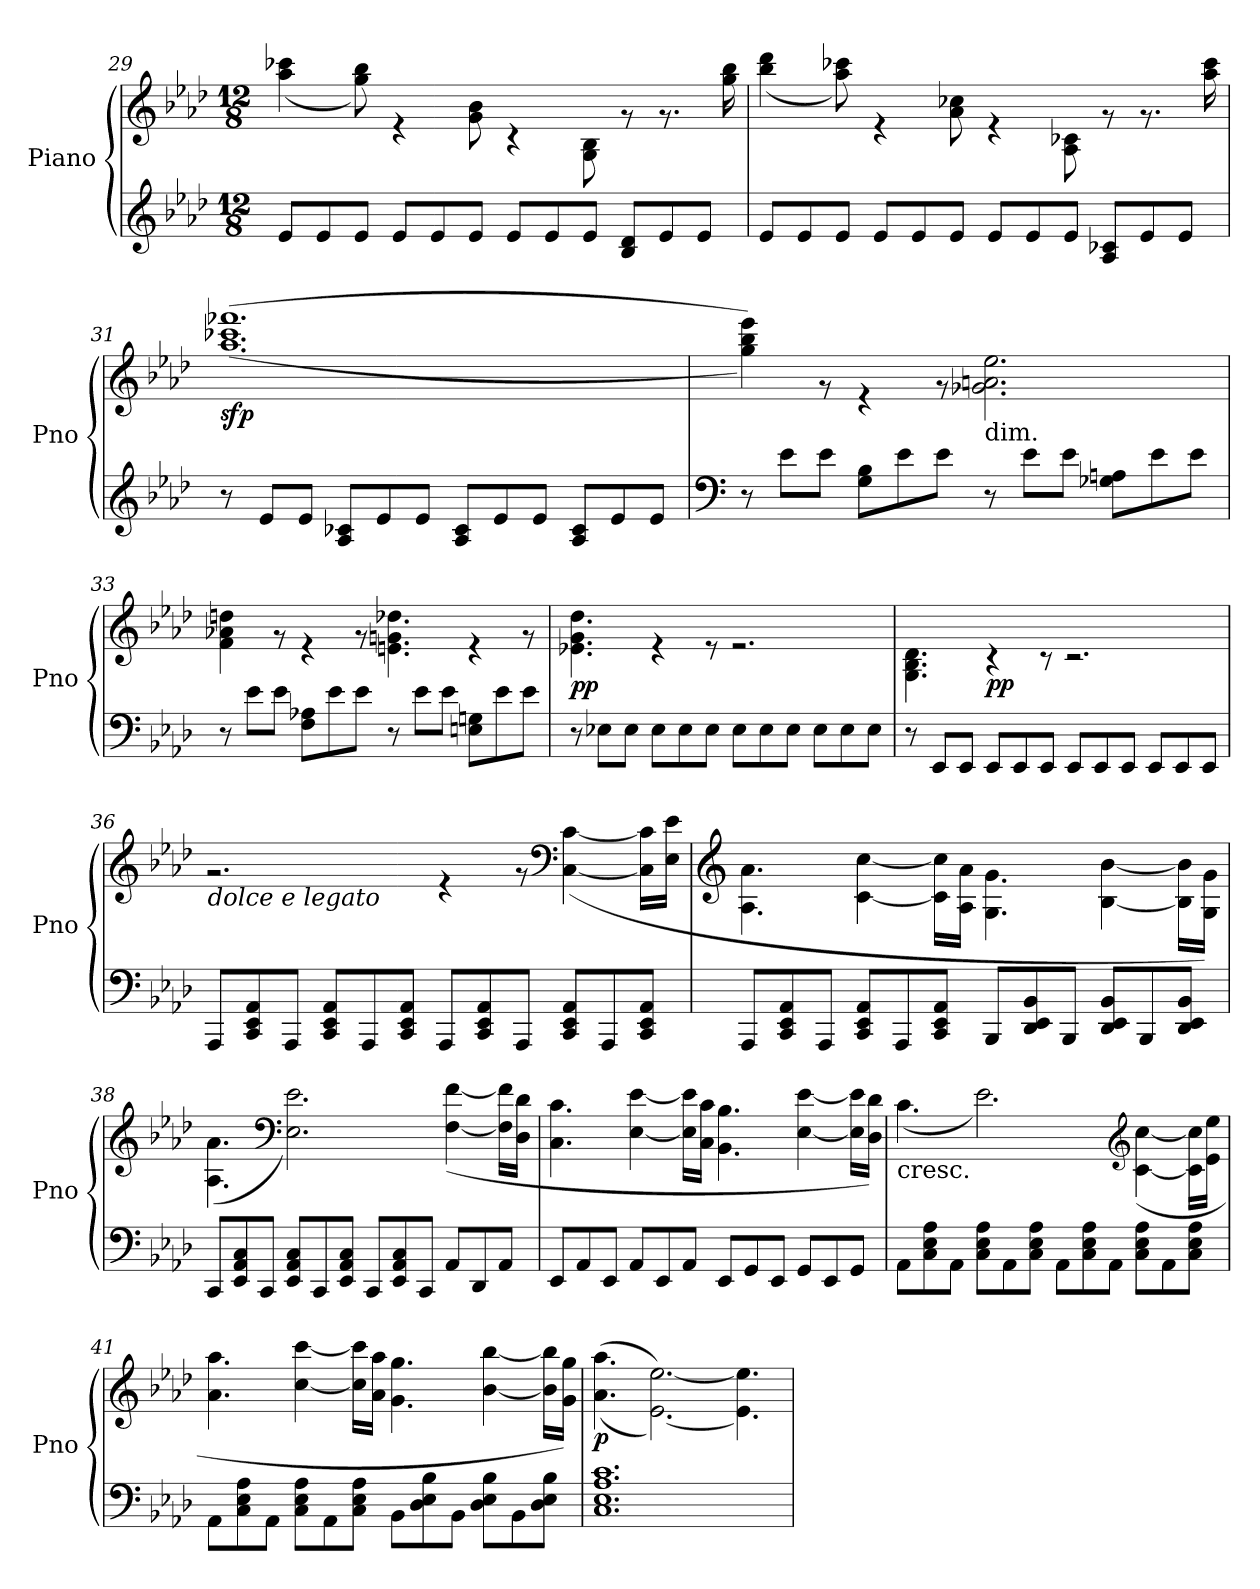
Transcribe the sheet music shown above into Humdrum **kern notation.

**kern	**kern	**dynam
*part1	*part1	*part1
*staff2	*staff1	*staff1/2
*I"Piano	*	*
*I'Pno	*	*
!!LO:PB:g=z
*clefG2	*clefG2	*
*k[b-e-a-d-]	*k[b-e-a-d-]	*
*f:	*f:	*
*M12/8	*M12/8	*
=29	=29	=29
*	*^	*
8e-/L	1.ryy	(<4aa-\ 4ccc-X\	.
8e-/	.	.	.
8e-/J	.	8gg\ 8bb-\)	.
8e-/L	.	4r	.
8e-/	.	.	.
8e-/J	.	8g\ 8b-\	.
8e-/L	.	4r	.
8e-/	.	.	.
8e-/J	.	8G\ 8B-\	.
8B-/ 8d-/L	.	8r	.
8e-/	.	8.r	.
8e-/J	.	.	.
.	.	16gg\ 16bb-\	.
=30	=30	=30	=30
8e-/L	1.ryy	(<4bb-\ 4ddd-\	.
8e-/	.	.	.
8e-/J	.	8aa-\ 8ccc-X\)	.
8e-/L	.	4r	.
8e-/	.	.	.
8e-/J	.	8a-\ 8cc-X\	.
8e-/L	.	4r	.
8e-/	.	.	.
8e-/J	.	8A-\ 8c-X\	.
8A-/ 8c-X/L	.	8r	.
8e-/	.	8.r	.
8e-/J	.	.	.
.	.	16aa-\ 16ccc-\	.
=31	=31	=31	=31
!	!	!	!LO:DY:b
8r	1.ryy	(<(<1.aa- 1.ccc-X 1.fff-X	sfp
8e-/L	.	.	.
8e-/J	.	.	.
8A-/ 8c-X/L	.	.	.
8e-/	.	.	.
8e-/J	.	.	.
8A-/ 8c-/L	.	.	.
8e-/	.	.	.
8e-/J	.	.	.
8A-/ 8c-/L	.	.	.
8e-/	.	.	.
8e-/J	.	.	.
!!LO:LB:g=z	!!
=32	=32	=32	=32
*clefF4	*	*	*
8r	1.ryy	4gg\ 4bb-\ 4eee-\))	.
8e-\L	.	.	.
8e-\J	.	8r	.
8G\ 8B-\L	.	4r	.
8e-\	.	.	.
8e-\J	.	8r	.
!	!	!LO:TX:b:t=dim.	!
8r	.	2.g-X\ 2.an\ 2.ee-\	.
8e-\L	.	.	.
8e-\J	.	.	.
8G-X\ 8An\L	.	.	.
8e-\	.	.	.
8e-\J	.	.	.
=33	=33	=33	=33
8r	1.ryy	4f\ 4a-X\ 4ddn\	.
8e-\L	.	.	.
8e-\J	.	8r	.
8F\ 8A-X\L	.	4r	.
8e-\	.	.	.
8e-\J	.	8r	.
8r	.	4.en\ 4.gn\ 4.dd-X\	.
8e-\L	.	.	.
8e-\J	.	.	.
8En\ 8Gn\L	.	4r	.
8e-\	.	.	.
8e-\J	.	8r	.
!!LO:LB:g=z	!!
=34	=34	=34	=34
!	!	!	!LO:DY:b
8r	1.ryy	4.e-X\ 4.g\ 4.dd-\	pp
8E-X\L	.	.	.
8E-\J	.	.	.
8E-\L	.	4r	.
8E-\	.	.	.
8E-\J	.	8r	.
8E-\L	.	2.r	.
8E-\	.	.	.
8E-\J	.	.	.
8E-\L	.	.	.
8E-\	.	.	.
8E-\J	.	.	.
=35	=35	=35	=35
8r	1.ryy	4.G\ 4.B-\ 4.d-\	.
8EE-/L	.	.	.
8EE-/J	.	.	.
!	!	!	!LO:DY:b
8EE-/L	.	4r	pp
8EE-/	.	.	.
8EE-/J	.	8r	.
8EE-/L	.	2.r	.
8EE-/	.	.	.
8EE-/J	.	.	.
8EE-/L	.	.	.
8EE-/	.	.	.
8EE-/J	.	.	.
!!LO:LB:g=z	!!
=36	=36	=36	=36
!	!LO:TX:b:i:t=dolce e legato	!	!
8AAA-/L	1.ryy	2.r	.
8CC/ 8EE-/ 8AA-/	.	.	.
8AAA-/J	.	.	.
8CC/ 8EE-/ 8AA-/L	.	.	.
8AAA-/	.	.	.
8CC/ 8EE-/ 8AA-/J	.	.	.
8AAA-/L	.	4r	.
8CC/ 8EE-/ 8AA-/	.	.	.
8AAA-/J	.	8r	.
*	*clefF4	*	*
8CC/ 8EE-/ 8AA-/L	.	(>[4C\ [4c\	.
8AAA-/	.	.	.
8CC/ 8EE-/ 8AA-/J	.	16C\] 16c\]LL	.
.	.	16E-\ 16e-\JJ	.
=37	=37	=37	=37
*	*clefG2	*	*
8AAA-/L	1.ryy	4.A-\ 4.a-\	.
8CC/ 8EE-/ 8AA-/	.	.	.
8AAA-/J	.	.	.
8CC/ 8EE-/ 8AA-/L	.	[4c\ [4cc\	.
8AAA-/	.	.	.
8CC/ 8EE-/ 8AA-/J	.	16c\] 16cc\]LL	.
.	.	16A-\ 16a-\JJ	.
8BBB-/L	.	4.G\ 4.g\	.
8DD-/ 8EE-/ 8BB-/	.	.	.
8BBB-/J	.	.	.
8DD-/ 8EE-/ 8BB-/L	.	[4B-\ [4b-\	.
8BBB-/	.	.	.
8DD-/ 8EE-/ 8BB-/J	.	16B-\] 16b-\]LL	.
.	.	16G\ 16g\JJ)	.
!!LO:LB:g=z	!!
=38	=38	=38	=38
8CC/L	1.ryy	(<4.A-\ 4.a-\	.
8EE-/ 8AA-/ 8C/	.	.	.
8CC/J	.	.	.
*	*clefF4	*	*
8EE-/ 8AA-/ 8C/L	.	2.E-\ 2.e-\)	.
8CC/	.	.	.
8EE-/ 8AA-/ 8C/J	.	.	.
8CC/L	.	.	.
8EE-/ 8AA-/ 8C/	.	.	.
8CC/J	.	.	.
8AA-/L	.	(<[4F\ [4f\	.
8DD-/	.	.	.
8AA-/J	.	16F\] 16f\]LL	.
.	.	16D-\ 16d-\JJ	.
=39	=39	=39	=39
8EE-/L	1.ryy	4.C\ 4.c\	.
8AA-/	.	.	.
8EE-/J	.	.	.
8AA-/L	.	[4E-\ [4e-\	.
8EE-/	.	.	.
8AA-/J	.	16E-\] 16e-\]LL	.
.	.	16C\ 16c\JJ	.
8EE-/L	.	4.BB-\ 4.B-\	.
8GG/	.	.	.
8EE-/J	.	.	.
8GG/L	.	[4E-\ [4e-\	.
8EE-/	.	.	.
8GG/J	.	16E-\] 16e-\]LL	.
.	.	16D-\ 16d-\JJ)	.
!!LO:LB:g=z	!!
=40	=40	=40	=40
!	!LO:TX:b:t=cresc.	!	!
8AA-\L	1.ryy	(<4.c\	.
8C\ 8E-\ 8A-\	.	.	.
8AA-\J	.	.	.
8C\ 8E-\ 8A-\L	.	2.e-\)	.
8AA-\	.	.	.
8C\ 8E-\ 8A-\J	.	.	.
8AA-\L	.	.	.
8C\ 8E-\ 8A-\	.	.	.
8AA-\J	.	.	.
*	*clefG2	*	*
8C\ 8E-\ 8A-\L	.	(>[4c\ [4cc\	.
8AA-\	.	.	.
8C\ 8E-\ 8A-\J	.	16c\] 16cc\]LL	.
.	.	16e-\ 16ee-\JJ	.
=41	=41	=41	=41
8AA-\L	1.ryy	4.a-\ 4.aa-\	.
8C\ 8E-\ 8A-\	.	.	.
8AA-\J	.	.	.
8C\ 8E-\ 8A-\L	.	[4cc\ [4ccc\	.
8AA-\	.	.	.
8C\ 8E-\ 8A-\J	.	16cc\] 16ccc\]LL	.
.	.	16a-\ 16aa-\JJ	.
8BB-\L	.	4.g\ 4.gg\	.
8D-\ 8E-\ 8B-\	.	.	.
8BB-\J	.	.	.
8D-\ 8E-\ 8B-\L	.	[4b-\ [4bb-\	.
8BB-\	.	.	.
8D-\ 8E-\ 8B-\J	.	16b-\] 16bb-\]LL	.
.	.	16g\ 16gg\JJ)	.
=42	=42	=42	=42
!	!	!	!LO:DY:b
1.C 1.E- 1.A- 1.c	1.ryy	(<(<4.a-\ 4.aa-\	p
.	.	[2.e-\ [2.ee-\))	.
.	.	4.e-\] 4.ee-\]	.
*	*v	*v	*
=	=	=
*-	*-	*-
